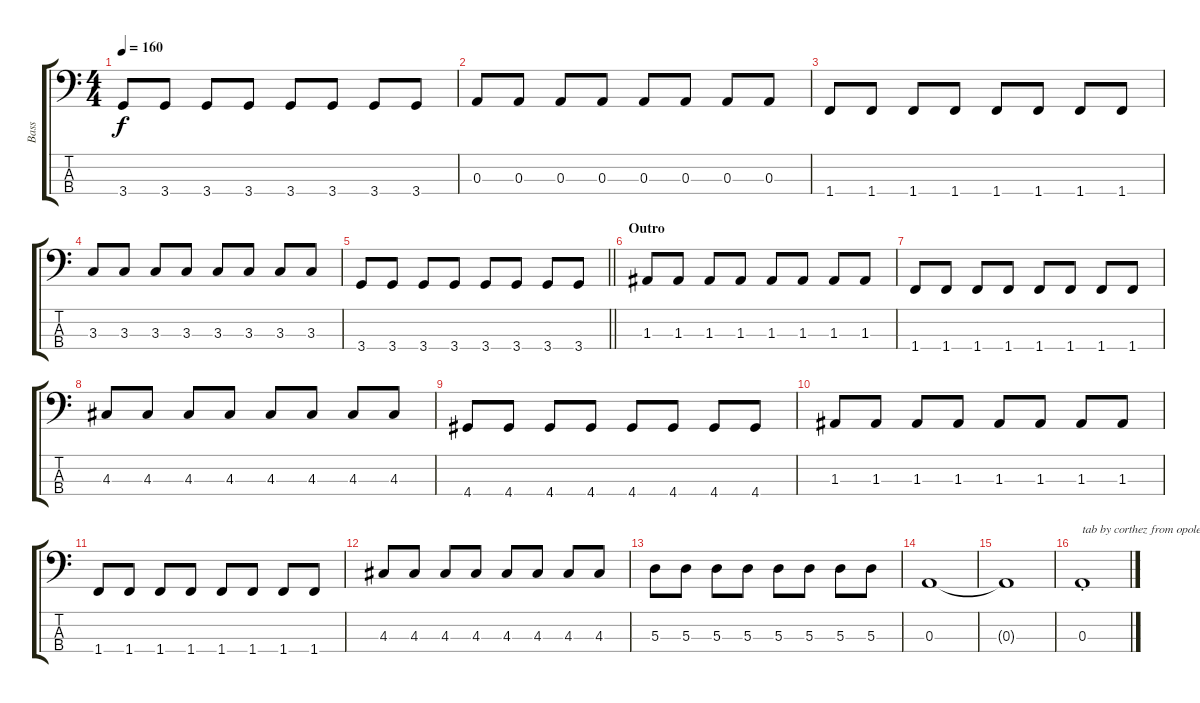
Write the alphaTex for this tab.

\track ("Bass" "Bass") {instrument electricbassfinger}
\staff {score tabs}
\tuning (G2 D2 A1 E1) {hide}
\ts (4 4)
\tempo 160
\clef f4
\ks c
3.4.8{dy f} 3.4.8 3.4.8 3.4.8 3.4.8 3.4.8 3.4.8 3.4.8 |
0.3.8 0.3.8 0.3.8 0.3.8 0.3.8 0.3.8 0.3.8 0.3.8 |
1.4.8 1.4.8 1.4.8 1.4.8 1.4.8 1.4.8 1.4.8 1.4.8 |
3.3.8 3.3.8 3.3.8 3.3.8 3.3.8 3.3.8 3.3.8 3.3.8 |
\barLineRight lightlight
3.4.8 3.4.8 3.4.8 3.4.8 3.4.8 3.4.8 3.4.8 3.4.8 |
\section ("" "Outro")
1.3.8 1.3.8 1.3.8 1.3.8 1.3.8 1.3.8 1.3.8 1.3.8 |
1.4.8 1.4.8 1.4.8 1.4.8 1.4.8 1.4.8 1.4.8 1.4.8 |
4.3.8 4.3.8 4.3.8 4.3.8 4.3.8 4.3.8 4.3.8 4.3.8 |
4.4.8 4.4.8 4.4.8 4.4.8 4.4.8 4.4.8 4.4.8 4.4.8 |
1.3.8 1.3.8 1.3.8 1.3.8 1.3.8 1.3.8 1.3.8 1.3.8 |
1.4.8 1.4.8 1.4.8 1.4.8 1.4.8 1.4.8 1.4.8 1.4.8 |
4.3.8 4.3.8 4.3.8 4.3.8 4.3.8 4.3.8 4.3.8 4.3.8 |
5.3.8 5.3.8 5.3.8 5.3.8 5.3.8 5.3.8 5.3.8 5.3.8 |
0.3.1 |
0.3{t}.1 |
0.3{st}.1{txt "tab by corthez from opole ;)"}
